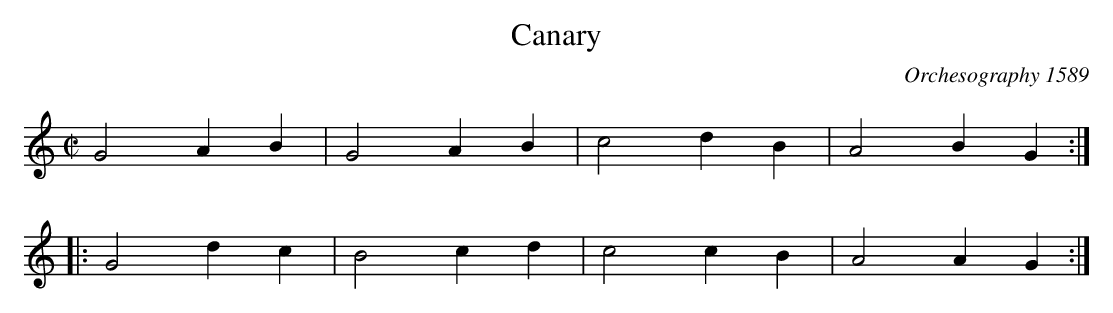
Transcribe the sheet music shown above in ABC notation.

X:1
T:Canary
C:Orchesography 1589
L:1/4
M:C|
K:GMix
G2 AB | G2 AB | c2 dB | A2 BG ::
G2 dc | B2 cd | c2 cB | A2 AG :|
